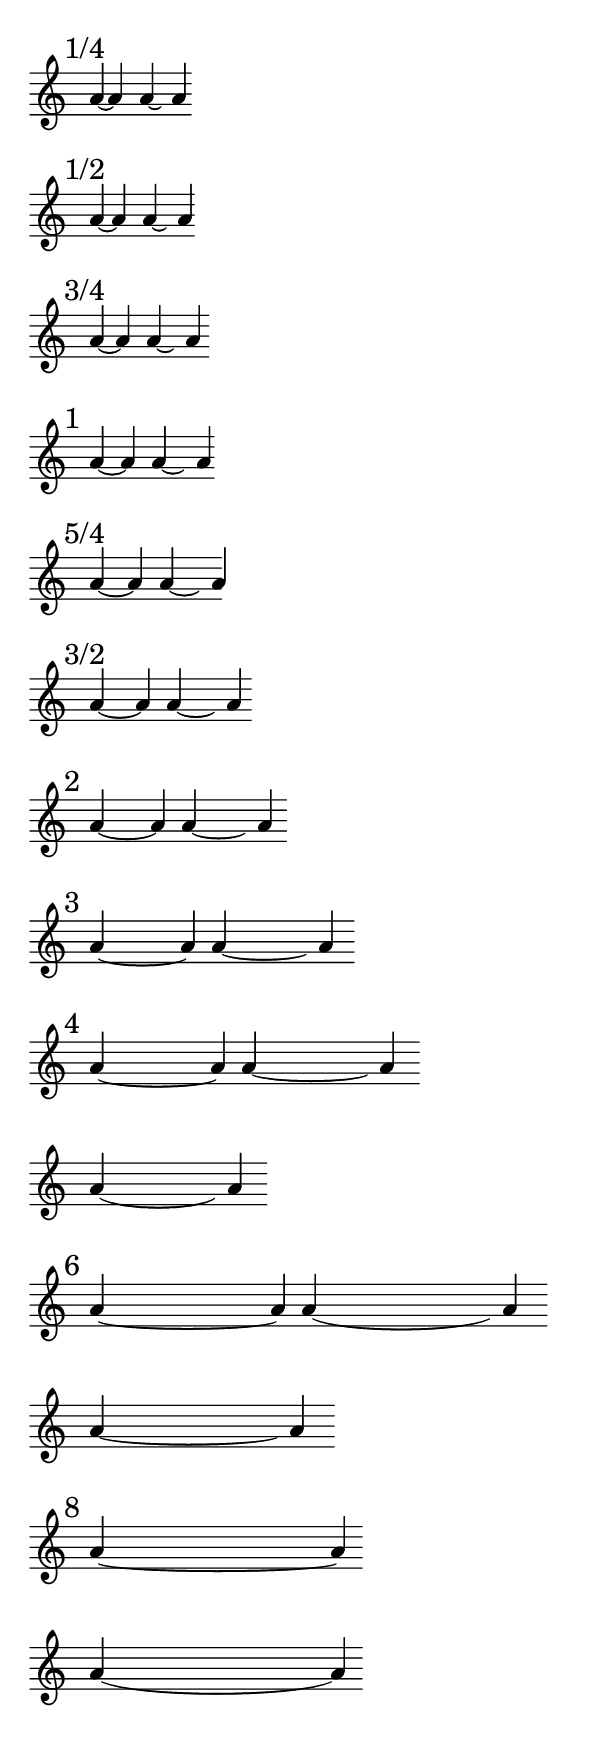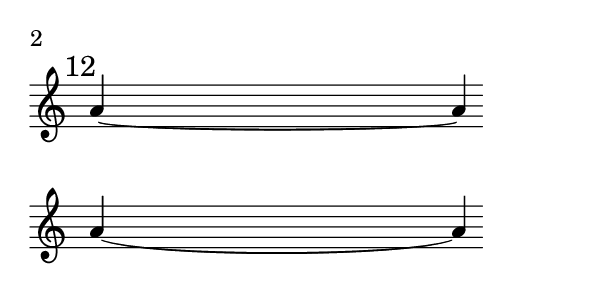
\version "2.16.2"

\paper { indent = 0  ragged-right = ##t paper-width = 10 \cm line-width = 9 \cm }

br = { \bar "" \break }

% #(set-global-staff-size 10)

\transpose d a

\new Staff \with { \remove Time_signature_engraver } { \time 9999/1 \set tieWaitForNote = ##t
    \mark "1/4"
    d'4*1/4 ~ d'4
    \bar "" 
    <<
      {
        \once \override Tie #'control-points = 
        #'((0.888 . -1.22) (1.132 . -1.55) (1.813 . -1.55) (2.057 . -1.22))
        d'4*1/2 ~ \hideNotes d' \unHideNotes
      }
      \new Voice { 
        \once \override Stem #'extra-offset = #'(1.82 . 0)
        \once \override NoteHead #'extra-offset = #'(1.82 . 0) 
        d'4
      }
    >>
    \br 
    
    \mark "1/2"
    d'4*1/2 ~ d'4
    \bar "" 
    <<
      {
        \once \override Tie #'control-points = 
        #'((0.938 . -1.22) (1.217 . -1.6) (1.948 . -1.6) (2.247 . -1.22))
        d'4*1/2 ~ \hideNotes d' \unHideNotes
      }
      \new Voice { 
        \once \override Stem #'extra-offset = #'(2.11 . 0)
        \once \override NoteHead #'extra-offset = #'(2.11 . 0) 
        d'4
      }
    >>
    \br
    
    \mark "3/4"
    d'4*3/4 ~ d'4
    \bar "" 
    <<
      {
        \once \override Tie #'control-points = 
        #'((0.988 . -1.22) (1.336 . -1.65) (2.198 . -1.65) (2.547 . -1.22))
        d'4 ~ \hideNotes d' \unHideNotes
      }
      \new Voice { 
        \once \override Stem #'extra-offset = #'(2.51 . 0)
        \once \override NoteHead #'extra-offset = #'(2.51 . 0) 
        d'4
      }
    >>
    \br
    
    \mark "1"
    d'4 ~ d'4
    \bar "" 
    <<
      {
        \once \override Tie #'control-points = 
        #'((0.988 . -1.22) (1.446 . -1.7) (2.579 . -1.7) (3.037 . -1.22))
        d'4 ~ \hideNotes d' \unHideNotes
      }
      \new Voice { 
        \once \override Stem #'extra-offset = #'(3.00 . 0)
        \once \override NoteHead #'extra-offset = #'(3.00 . 0) 
        d'4
      }
    >>
    \br
    
    \mark "5/4"
    d'4 ~ s16 d'4
    \bar "" 
    <<
      {
        \once \override Tie #'control-points = 
        #'((0.988 . -1.22) (1.614 . -1.8) (3.161 . -1.8) (3.787 . -1.22))
        d'4 ~ \hideNotes d' \unHideNotes
      }
      \new Voice { 
        \once \override Stem #'extra-offset = #'(3.75 . 0)
        \once \override NoteHead #'extra-offset = #'(3.75 . 0) 
        d'4
      }
    >>
    \br
    
    \mark "3/2"
    d'4 ~ s8 d'4
    \bar "" 
    <<
      {
        \once \override Tie #'control-points = 
        #'((0.988 . -1.22) (1.682 . -1.84) (3.843 . -1.84) (4.537 . -1.22))
        d'4*3/2 ~ \hideNotes d' \unHideNotes
      }
      \new Voice { 
        \once \override Stem #'extra-offset = #'(4.5 . 0)
        \once \override NoteHead #'extra-offset = #'(4.5 . 0) 
        d'4
      }
    >>
    \br
    
    \mark "2"
    d'4 ~ s4 d'4
    \bar "" 
    <<
      {
        \once \override Tie #'control-points = 
        #'((0.988 . -1.22) (1.817 . -1.88) (5.208 . -1.88) (6.037 . -1.22))
        d'4*2 ~ \hideNotes d' \unHideNotes
      }
      \new Voice { 
        \once \override Stem #'extra-offset = #'(6.00 . 0)
        \once \override NoteHead #'extra-offset = #'(6.00 . 0) 
        d'4
      }
    >>
    \br
    
    \mark "3"
    d'4 ~ s2 d'4
    \bar ""
    <<
      {
        \once \override Tie #'control-points = 
        #'((0.988 . -1.22) (2.166 . -1.92) (7.752 . -1.92) (9.037 . -1.22))
        d'4*3 ~ \hideNotes d' \unHideNotes
      }
      \new Voice { 
        \once \override Stem #'extra-offset = #'(9.00 . 0)
        \once \override NoteHead #'extra-offset = #'(9.00 . 0) 
        d'4
      }
    >>
    \br
    
    \mark "4"
    d'4 ~ s2. d'4
    \bar "" 
    <<
      {
        \once \override Tie #'control-points = 
        #'((0.988 . -1.17) (2.673 . -1.96) (10.667 . -1.96) (12.037 . -1.17))
        d'4*4 ~ \hideNotes d' \unHideNotes
      }
      \new Voice { 
        \once \override Stem #'extra-offset = #'(12.00 . 0)
        \once \override NoteHead #'extra-offset = #'(12.00 . 0) 
        d'4
      }
    >>
    \bar "" 
    <<
      {
        \once \override Tie #'control-points = 
        #'((0.988 . -1.37) (2.773 . -2.6) (10.567 . -2.6) (12.037 . -1.37))
        d'4*4 ~ \hideNotes d' \unHideNotes
      }
      \new Voice { 
        \once \override Stem #'extra-offset = #'(12.00 . 0)
        \once \override NoteHead #'extra-offset = #'(12.00 . 0) 
        d'4
      }
    >>
    \br
    
    \mark "6"
    d'4 ~ s1 s4 d'4
    \bar "" 
    <<
      {
        \once \override Tie #'control-points = 
        #'((0.988 . -1.32) (3.688 . -2.7) (15.337 . -2.7) (18.037 . -1.32))
        d'4*6 ~ \hideNotes d' \unHideNotes
      }
      \new Voice { 
        \once \override Stem #'extra-offset = #'(18.00 . 0)
        \once \override NoteHead #'extra-offset = #'(18.00 . 0) 
        d'4
      }
    >>
    \bar "" 
    <<
      {
        \once \override Tie #'control-points = 
        #'((0.988 . -1.12) (3.288 . -2) (15.737 . -2) (18.037 . -1.12))
        d'4*6 ~ \hideNotes d' \unHideNotes
      }
      \new Voice { 
        \once \override Stem #'extra-offset = #'(18.00 . 0)
        \once \override NoteHead #'extra-offset = #'(18.00 . 0) 
        d'4
      }
    >>
    \br
    
    \mark "8"
    d'4 ~ s1.. d'4
    \bar "" 
    \shape Tie #'((0.3 . 0.3)(2 . -0.3)(-2.15 . -0.3)(-0.45 . 0.3))
    d'4 ~ s1.. d'4
    \br
    
    \mark "12"
    d'4 ~ s1 s1 s2. d'4
    \bar "" 
    \shape Tie #'((0.3 . 0.3)(3 . -0.4)(-3.15 . -0.4)(-0.45 . 0.3))
    d'4 ~ s1 s1 s2. d'4
    \br
        
    
  }
